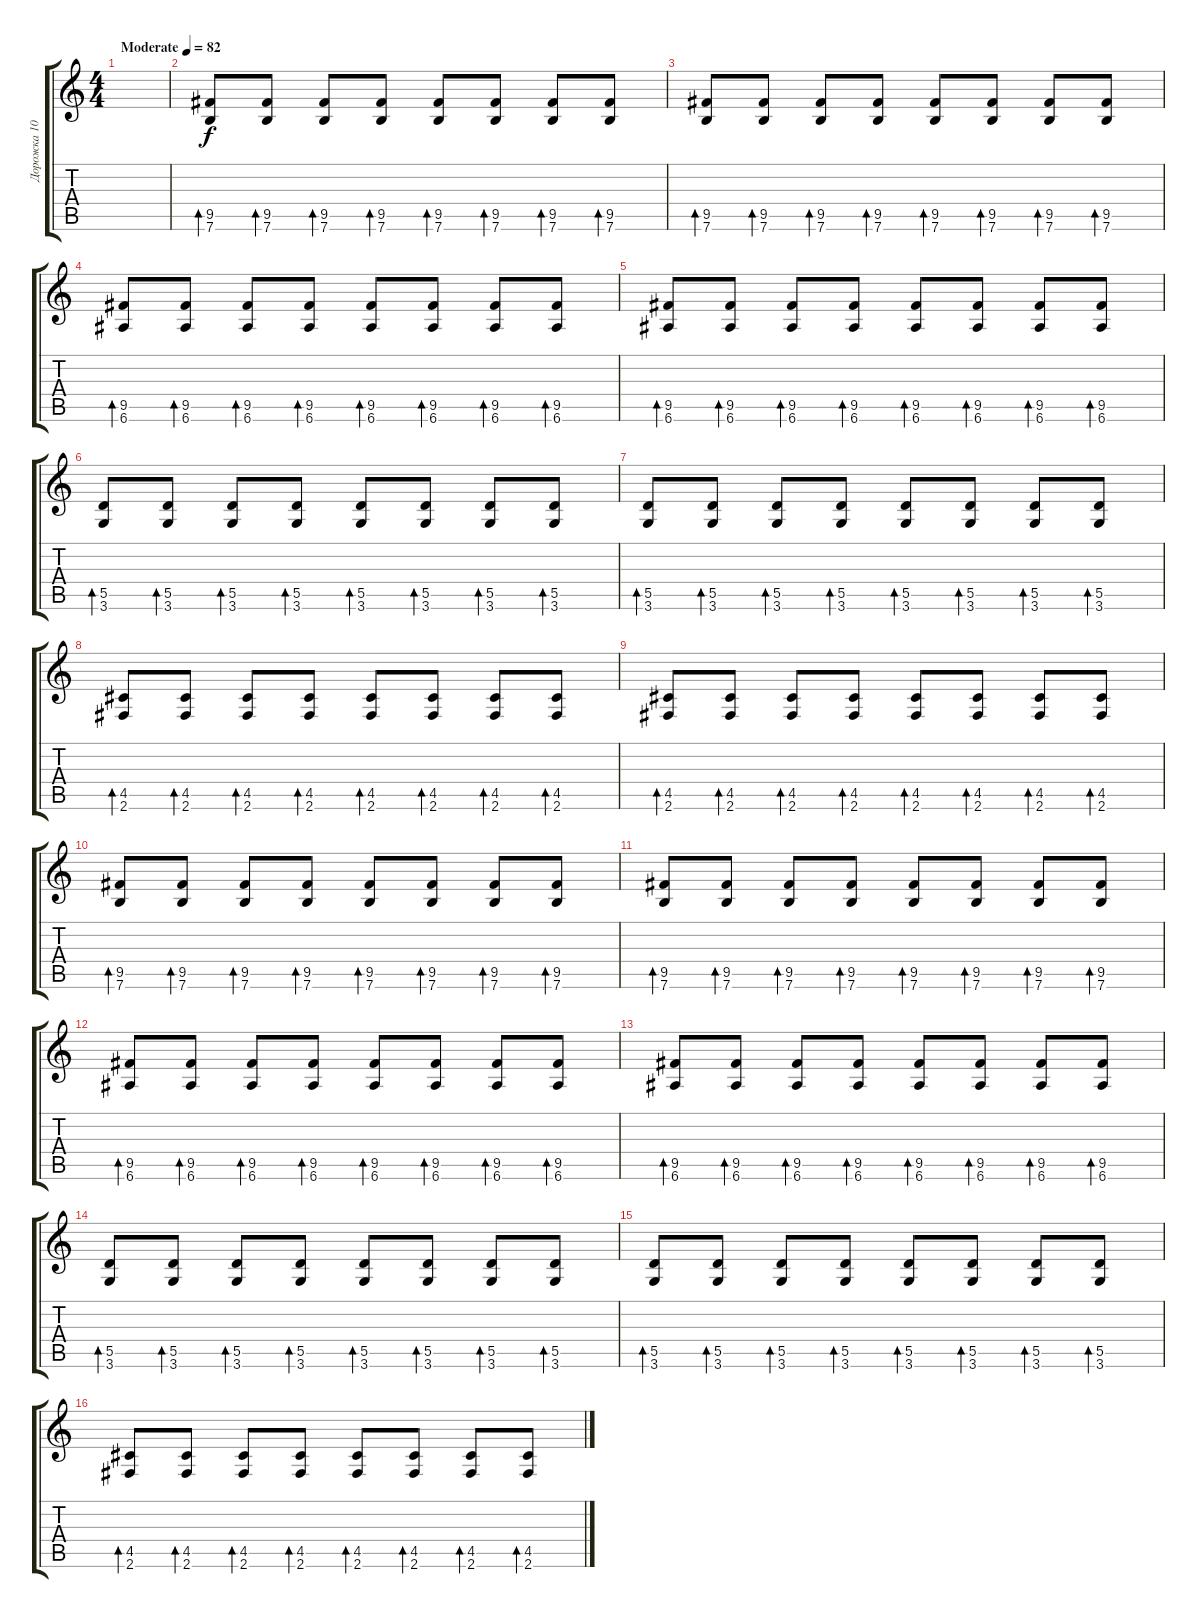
\track ("Дорожка 10" "Дорожка 10") {instrument acousticguitarsteel}
\staff {score tabs}
\tuning (E4 B3 G3 D3 A2 E2) {hide}
\ts (4 4)
\tempo (82 "Moderate")
\clef g2
\ks c
|
(9.5 7.6).8{bd 60} (9.5 7.6).8{bd 60} (9.5 7.6).8{bd 60} (9.5 7.6).8{bd 60} (9.5 7.6).8{bd 60} (9.5 7.6).8{bd 60} (9.5 7.6).8{bd 60} (9.5 7.6).8{bd 60} |
(9.5 7.6).8{bd 60} (9.5 7.6).8{bd 60} (9.5 7.6).8{bd 60} (9.5 7.6).8{bd 60} (9.5 7.6).8{bd 60} (9.5 7.6).8{bd 60} (9.5 7.6).8{bd 60} (9.5 7.6).8{bd 60} |
(9.5 6.6).8{bd 60} (9.5 6.6).8{bd 60} (9.5 6.6).8{bd 60} (9.5 6.6).8{bd 60} (9.5 6.6).8{bd 60} (9.5 6.6).8{bd 60} (9.5 6.6).8{bd 60} (9.5 6.6).8{bd 60} |
(9.5 6.6).8{bd 60} (9.5 6.6).8{bd 60} (9.5 6.6).8{bd 60} (9.5 6.6).8{bd 60} (9.5 6.6).8{bd 60} (9.5 6.6).8{bd 60} (9.5 6.6).8{bd 60} (9.5 6.6).8{bd 60} |
(5.5 3.6).8{bd 60} (5.5 3.6).8{bd 60} (5.5 3.6).8{bd 60} (5.5 3.6).8{bd 60} (5.5 3.6).8{bd 60} (5.5 3.6).8{bd 60} (5.5 3.6).8{bd 60} (5.5 3.6).8{bd 60} |
(5.5 3.6).8{bd 60} (5.5 3.6).8{bd 60} (5.5 3.6).8{bd 60} (5.5 3.6).8{bd 60} (5.5 3.6).8{bd 60} (5.5 3.6).8{bd 60} (5.5 3.6).8{bd 60} (5.5 3.6).8{bd 60} |
(4.5 2.6).8{bd 60} (4.5 2.6).8{bd 60} (4.5 2.6).8{bd 60} (4.5 2.6).8{bd 60} (4.5 2.6).8{bd 60} (4.5 2.6).8{bd 60} (4.5 2.6).8{bd 60} (4.5 2.6).8{bd 60} |
(4.5 2.6).8{bd 60} (4.5 2.6).8{bd 60} (4.5 2.6).8{bd 60} (4.5 2.6).8{bd 60} (4.5 2.6).8{bd 60} (4.5 2.6).8{bd 60} (4.5 2.6).8{bd 60} (4.5 2.6).8{bd 60} |
(9.5 7.6).8{bd 60} (9.5 7.6).8{bd 60} (9.5 7.6).8{bd 60} (9.5 7.6).8{bd 60} (9.5 7.6).8{bd 60} (9.5 7.6).8{bd 60} (9.5 7.6).8{bd 60} (9.5 7.6).8{bd 60} |
(9.5 7.6).8{bd 60} (9.5 7.6).8{bd 60} (9.5 7.6).8{bd 60} (9.5 7.6).8{bd 60} (9.5 7.6).8{bd 60} (9.5 7.6).8{bd 60} (9.5 7.6).8{bd 60} (9.5 7.6).8{bd 60} |
(9.5 6.6).8{bd 60} (9.5 6.6).8{bd 60} (9.5 6.6).8{bd 60} (9.5 6.6).8{bd 60} (9.5 6.6).8{bd 60} (9.5 6.6).8{bd 60} (9.5 6.6).8{bd 60} (9.5 6.6).8{bd 60} |
(9.5 6.6).8{bd 60} (9.5 6.6).8{bd 60} (9.5 6.6).8{bd 60} (9.5 6.6).8{bd 60} (9.5 6.6).8{bd 60} (9.5 6.6).8{bd 60} (9.5 6.6).8{bd 60} (9.5 6.6).8{bd 60} |
(5.5 3.6).8{bd 60} (5.5 3.6).8{bd 60} (5.5 3.6).8{bd 60} (5.5 3.6).8{bd 60} (5.5 3.6).8{bd 60} (5.5 3.6).8{bd 60} (5.5 3.6).8{bd 60} (5.5 3.6).8{bd 60} |
(5.5 3.6).8{bd 60} (5.5 3.6).8{bd 60} (5.5 3.6).8{bd 60} (5.5 3.6).8{bd 60} (5.5 3.6).8{bd 60} (5.5 3.6).8{bd 60} (5.5 3.6).8{bd 60} (5.5 3.6).8{bd 60} |
(4.5 2.6).8{bd 60} (4.5 2.6).8{bd 60} (4.5 2.6).8{bd 60} (4.5 2.6).8{bd 60} (4.5 2.6).8{bd 60} (4.5 2.6).8{bd 60} (4.5 2.6).8{bd 60} (4.5 2.6).8{bd 60}
